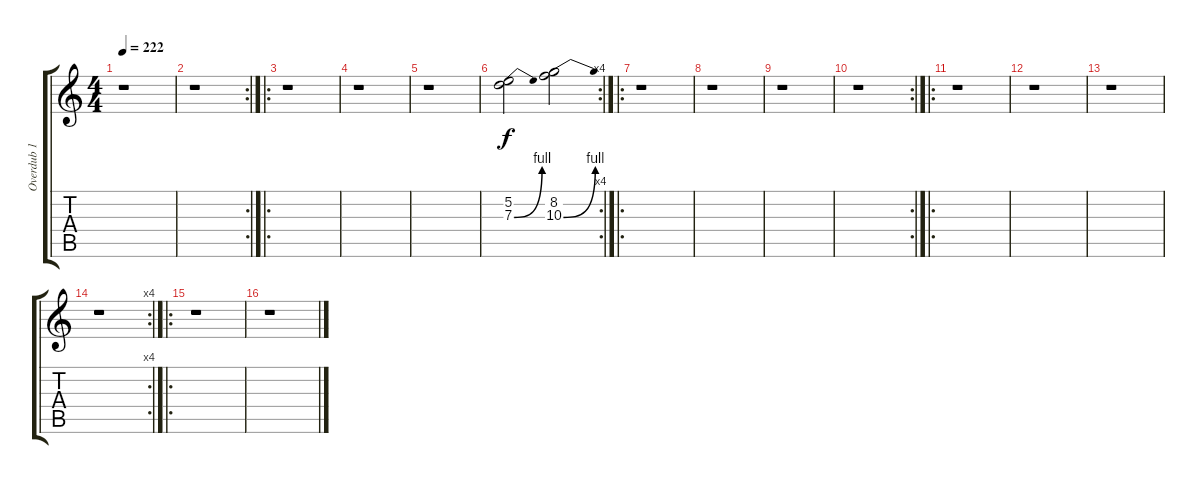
\track ("Overdub 1" "Overdub 1") {instrument distortionguitar}
\staff {score tabs}
\tuning (E4 B3 G3 D3 A2 E2) {hide}
\ts (4 4)
\tempo 222
\clef g2
\ks c
r.1{dy f} |
\rc 2
r.1 |
\ro
r.1 |
r.1 |
r.1 |
\rc 4
(5.2 7.3{be (bend 0 0 60 4)}).2 (8.2 10.3{be (bend 0 0 60 4)}).2 |
\ro
r.1 |
r.1 |
r.1 |
\rc 2
r.1 |
\ro
r.1 |
r.1 |
r.1 |
\rc 4
r.1 |
\ro
r.1 |
r.1
